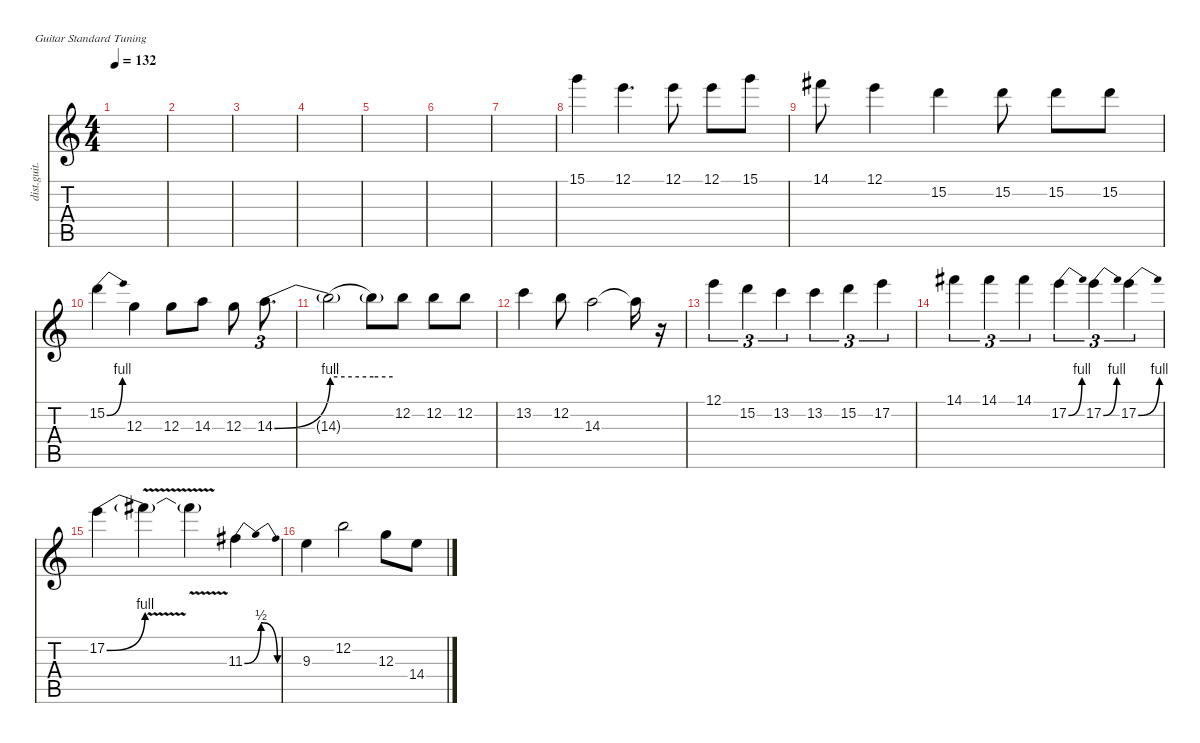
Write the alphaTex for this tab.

\defaultSystemsLayout 4
\hideDynamics
\bracketExtendMode nobrackets
\track ("音轨 1" "dist.guit.") {instrument distortionguitar}
\staff {score tabs}
\tuning (E4 B3 G3 D3 A2 E2)
\ts (4 4)
\tempo 132
\clef g2
\ks c
|
|
|
|
|
|
|
15.1.4 12.1.4{d} 12.1.8 12.1.8 15.1.8 |
14.1{acc #}.8 12.1.4 15.2.4 15.2.8 15.2.8 15.2.8 |
15.2{be (bend 0 0 15 4)}.4 12.3.4 12.3.8 14.3.8 12.3.8 14.3{be (bend 0 0 60 4)}.8{d tu (3 2)} |
14.3{be (hold 0 4 60 4) t}.2 14.3{be (hold 0 4 60 4) t}.8 12.2.8 12.2.8 12.2.8 |
13.2.4 12.2.8 14.3.2 14.3{t}.16 r.16 |
12.1.4{tu (3 2)} 15.2.4{tu (3 2)} 13.2.4{tu (3 2)} 13.2.4{tu (3 2)} 15.2.4{tu (3 2)} 17.2.4{tu (3 2)} |
14.1{acc #}.4{tu (3 2)} 14.1{acc #}.4{tu (3 2)} 14.1{acc #}.4{tu (3 2)} 17.2{be (bend 0 0 15 4)}.4{tu (3 2)} 17.2{be (bend 0 0 15 4)}.4{tu (3 2)} 17.2{be (bend 0 0 15 4)}.4{tu (3 2)} |
17.2{be (bend 0 0 60 4)}.4 17.2{v t}.4 17.2{v t}.4 11.3{be (bendrelease 0 0 9.999999599999999 2 19.999999199999998 2 30 0) acc #}.4 |
9.3.4 12.2.2 12.3.8 14.4.8
